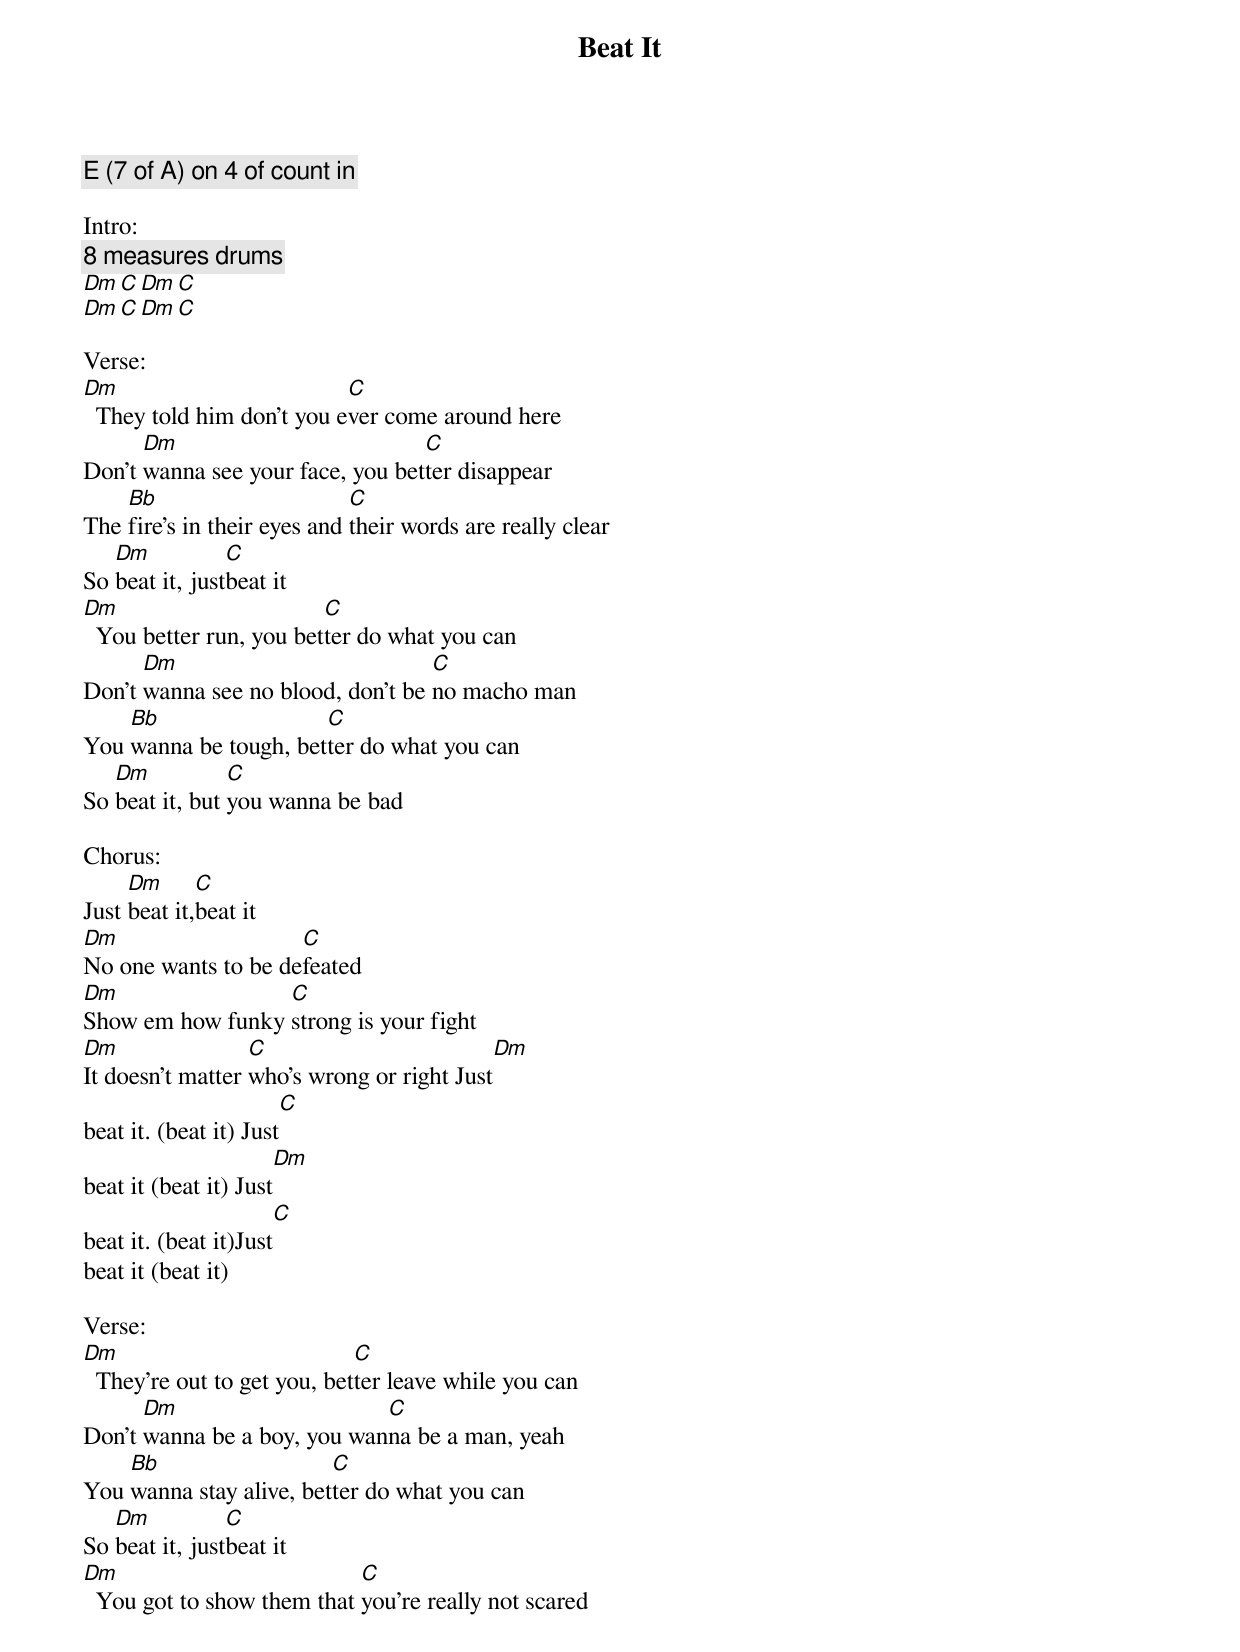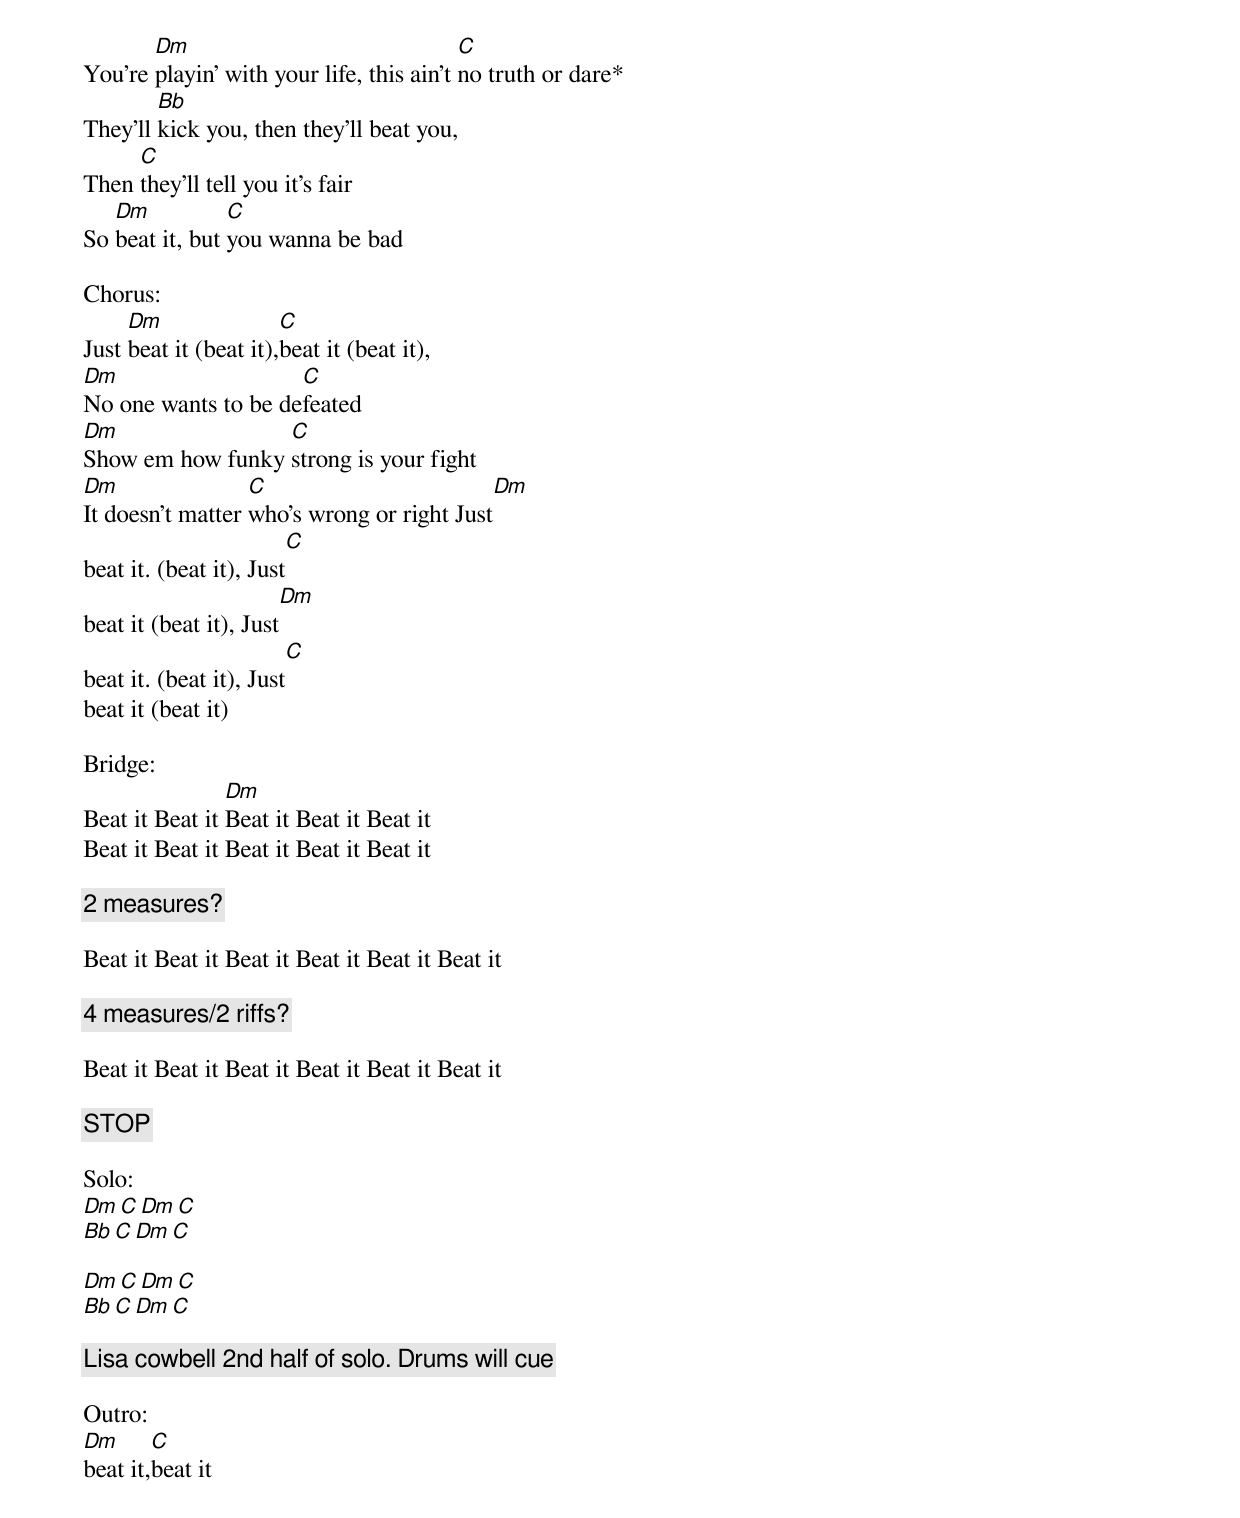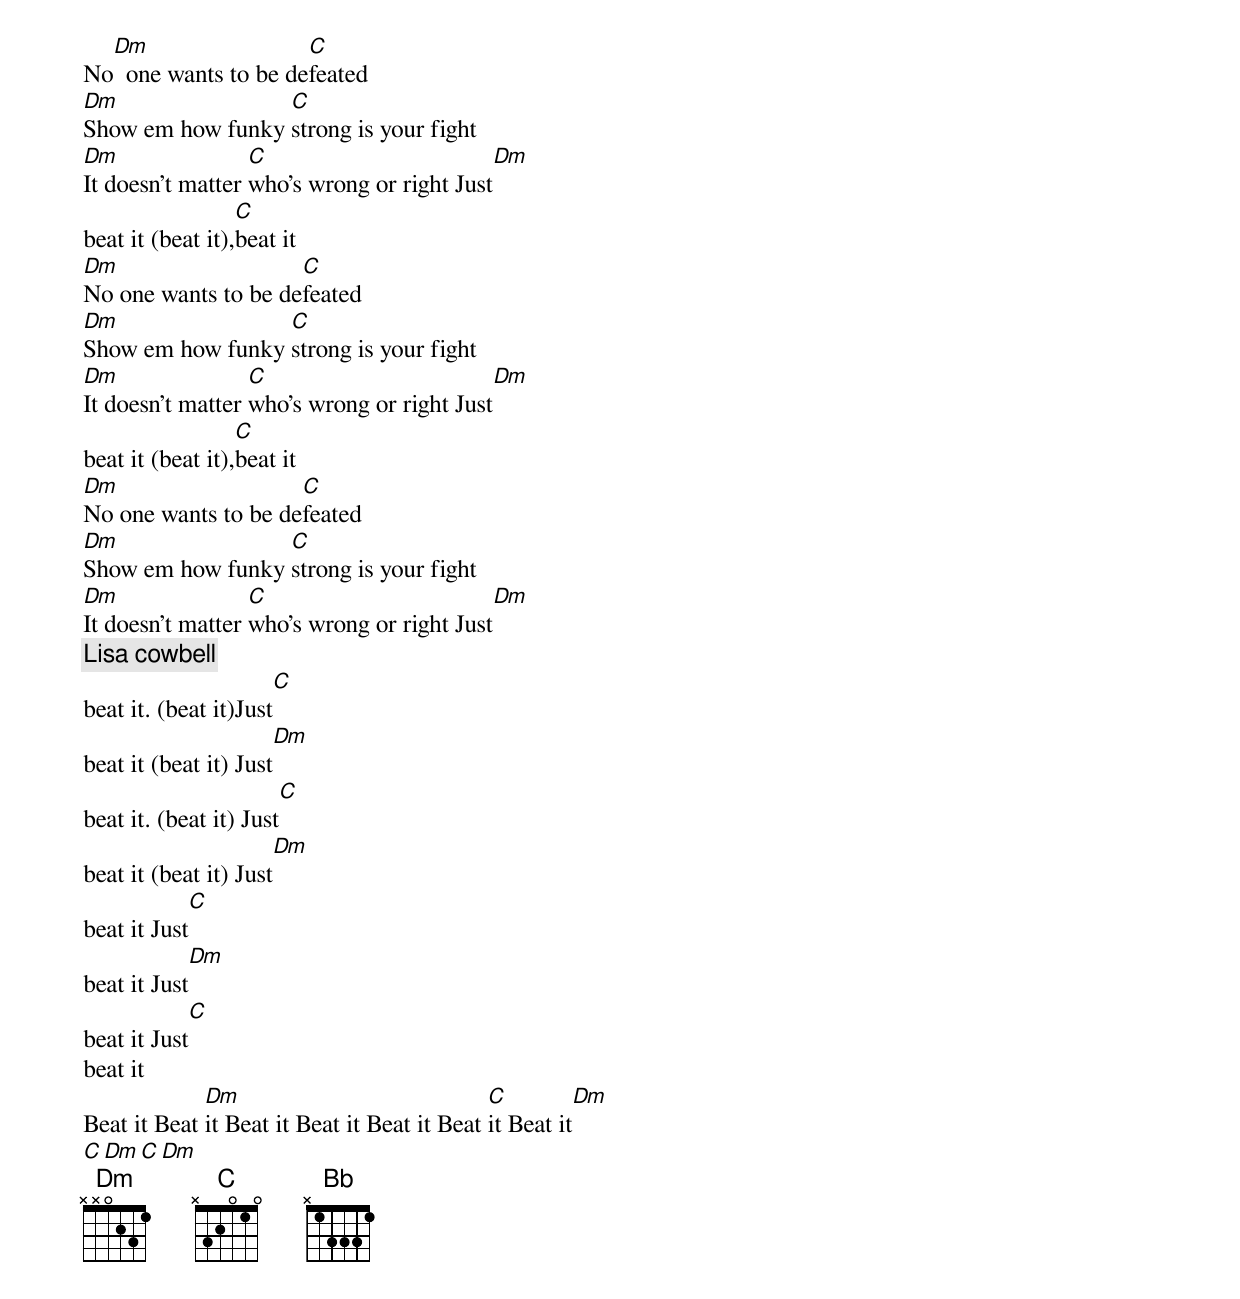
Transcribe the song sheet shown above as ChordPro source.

{title:Beat It}
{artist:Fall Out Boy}
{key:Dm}
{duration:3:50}
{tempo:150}
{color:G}

{c: E (7 of A) on 4 of count in}

Intro:
{c: 8 measures drums}
[Dm][C][Dm][C]
[Dm][C][Dm][C]

Verse:
[Dm]  They told him don't you e[C]ver come around here
Don't [Dm]wanna see your face, you bet[C]ter disappear
The [Bb]fire's in their eyes and [C]their words are really clear
So [Dm]beat it, just[C]beat it
[Dm]  You better run, you bet[C]ter do what you can
Don't [Dm]wanna see no blood, don't be [C]no macho man
You [Bb]wanna be tough, bet[C]ter do what you can
So [Dm]beat it, but [C]you wanna be bad

Chorus:
Just [Dm]beat it,[C]beat it
[Dm]No one wants to be de[C]feated
[Dm]Show em how funky [C]strong is your fight
[Dm]It doesn't matter [C]who's wrong or right Just[Dm]
beat it. (beat it) Just[C]
beat it (beat it) Just[Dm]
beat it. (beat it)Just[C]
beat it (beat it)

Verse:
[Dm]  They're out to get you, bet[C]ter leave while you can
Don't [Dm]wanna be a boy, you wan[C]na be a man, yeah
You [Bb]wanna stay alive, bet[C]ter do what you can
So [Dm]beat it, just[C]beat it
[Dm]  You got to show them that [C]you're really not scared
You're [Dm]playin' with your life, this ain't [C]no truth or dare*
They'll [Bb]kick you, then they'll beat you,
Then [C]they'll tell you it's fair
So [Dm]beat it, but [C]you wanna be bad

Chorus:
Just [Dm]beat it (beat it),[C]beat it (beat it),
[Dm]No one wants to be de[C]feated
[Dm]Show em how funky [C]strong is your fight
[Dm]It doesn't matter [C]who's wrong or right Just[Dm]
beat it. (beat it), Just[C]
beat it (beat it), Just[Dm]
beat it. (beat it), Just[C]
beat it (beat it)

Bridge:
Beat it Beat it [Dm]Beat it Beat it Beat it
Beat it Beat it Beat it Beat it Beat it

{c: 2 measures?}

Beat it Beat it Beat it Beat it Beat it Beat it

{c: 4 measures/2 riffs?}

Beat it Beat it Beat it Beat it Beat it Beat it

{c: STOP}

Solo:
[Dm][C][Dm][C]
[Bb][C][Dm][C]

[Dm][C][Dm][C]
[Bb][C][Dm][C]

{c: Lisa cowbell 2nd half of solo. Drums will cue}

Outro:
[Dm]beat it,[C]beat it
No[Dm]  one wants to be de[C]feated
[Dm]Show em how funky [C]strong is your fight
[Dm]It doesn't matter [C]who's wrong or right Just[Dm]
beat it (beat it),[C]beat it
[Dm]No one wants to be de[C]feated
[Dm]Show em how funky [C]strong is your fight
[Dm]It doesn't matter [C]who's wrong or right Just[Dm]
beat it (beat it),[C]beat it
[Dm]No one wants to be de[C]feated
[Dm]Show em how funky [C]strong is your fight
[Dm]It doesn't matter [C]who's wrong or right Just[Dm]
{c: Lisa cowbell}
beat it. (beat it)Just[C]
beat it (beat it) Just[Dm]
beat it. (beat it) Just[C]
beat it (beat it) Just[Dm]
beat it Just[C]
beat it Just[Dm]
beat it Just[C]
beat it
Beat it Beat [Dm]it Beat it Beat it Beat it Beat [C]it Beat it[Dm]
[C][Dm][C][Dm]
